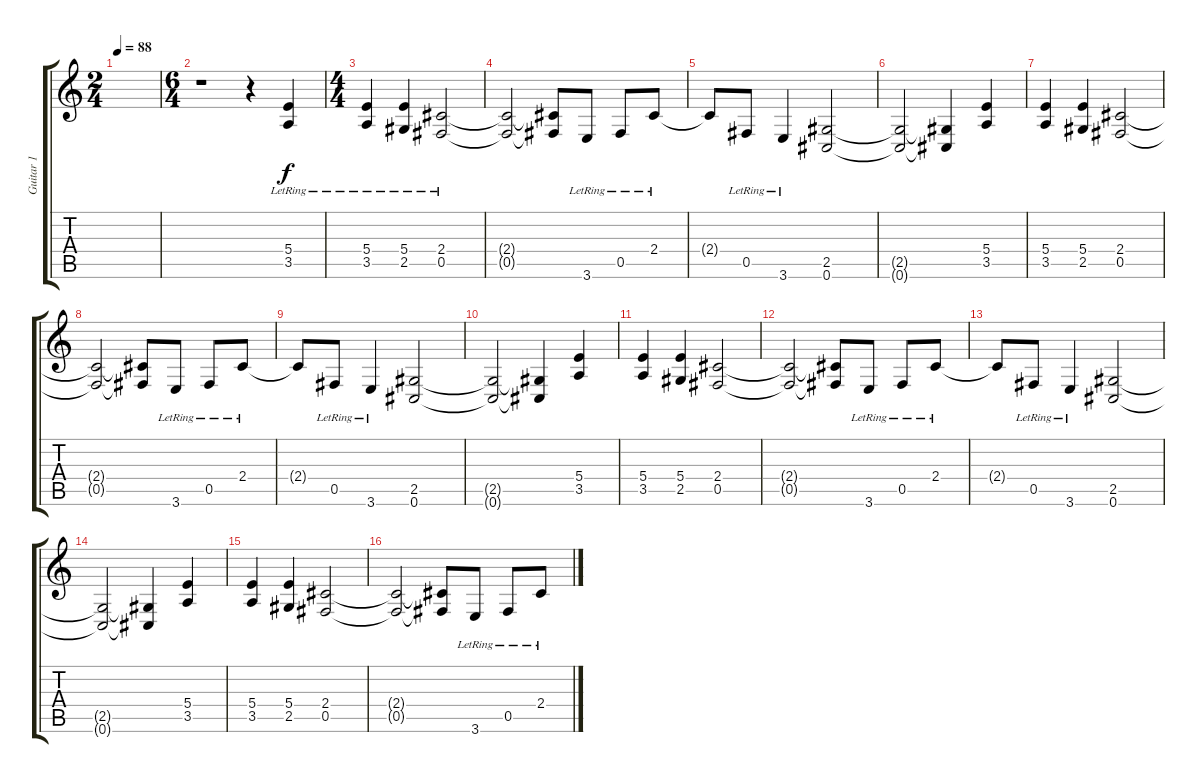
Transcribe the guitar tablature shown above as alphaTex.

\track ("Guitar 1" "Guitar 1") {instrument electricguitarclean}
\staff {score tabs}
\tuning (Db4 Ab3 E3 B2 Gb2 Db2) {hide}
\ts (2 4)
\tempo 88
\clef g2
\ks c
|
\ts (6 4)
r.1 r.4 (5.4{lr} 3.5{lr}).4 |
\ts (4 4)
(5.4{lr} 3.5{lr}).4 (5.4{lr} 2.5{lr}).4 (2.4{lr} 0.5{lr}).2 |
(2.4{t} 0.5{t}).2 (2.4{t} 0.5{t}).8 3.6{lr}.8 0.5{lr}.8 2.4{lr}.8 |
2.4{t}.8 0.5{lr}.8 3.6{lr}.4 (2.5 0.6).2 |
(2.5{t} 0.6{t}).2 (2.5{t} 0.6{t}).4 (5.4 3.5).4 |
(5.4 3.5).4 (5.4 2.5).4 (2.4 0.5).2 |
(2.4{t} 0.5{t}).2 (2.4{t} 0.5{t}).8 3.6{lr}.8 0.5{lr}.8 2.4{lr}.8 |
2.4{t}.8 0.5{lr}.8 3.6{lr}.4 (2.5 0.6).2 |
(2.5{t} 0.6{t}).2 (2.5{t} 0.6{t}).4 (5.4 3.5).4 |
(5.4 3.5).4 (5.4 2.5).4 (2.4 0.5).2 |
(2.4{t} 0.5{t}).2 (2.4{t} 0.5{t}).8 3.6{lr}.8 0.5{lr}.8 2.4{lr}.8 |
2.4{t}.8 0.5{lr}.8 3.6{lr}.4 (2.5 0.6).2 |
(2.5{t} 0.6{t}).2 (2.5{t} 0.6{t}).4 (5.4 3.5).4 |
(5.4 3.5).4 (5.4 2.5).4 (2.4 0.5).2 |
(2.4{t} 0.5{t}).2 (2.4{t} 0.5{t}).8 3.6{lr}.8 0.5{lr}.8 2.4{lr}.8
